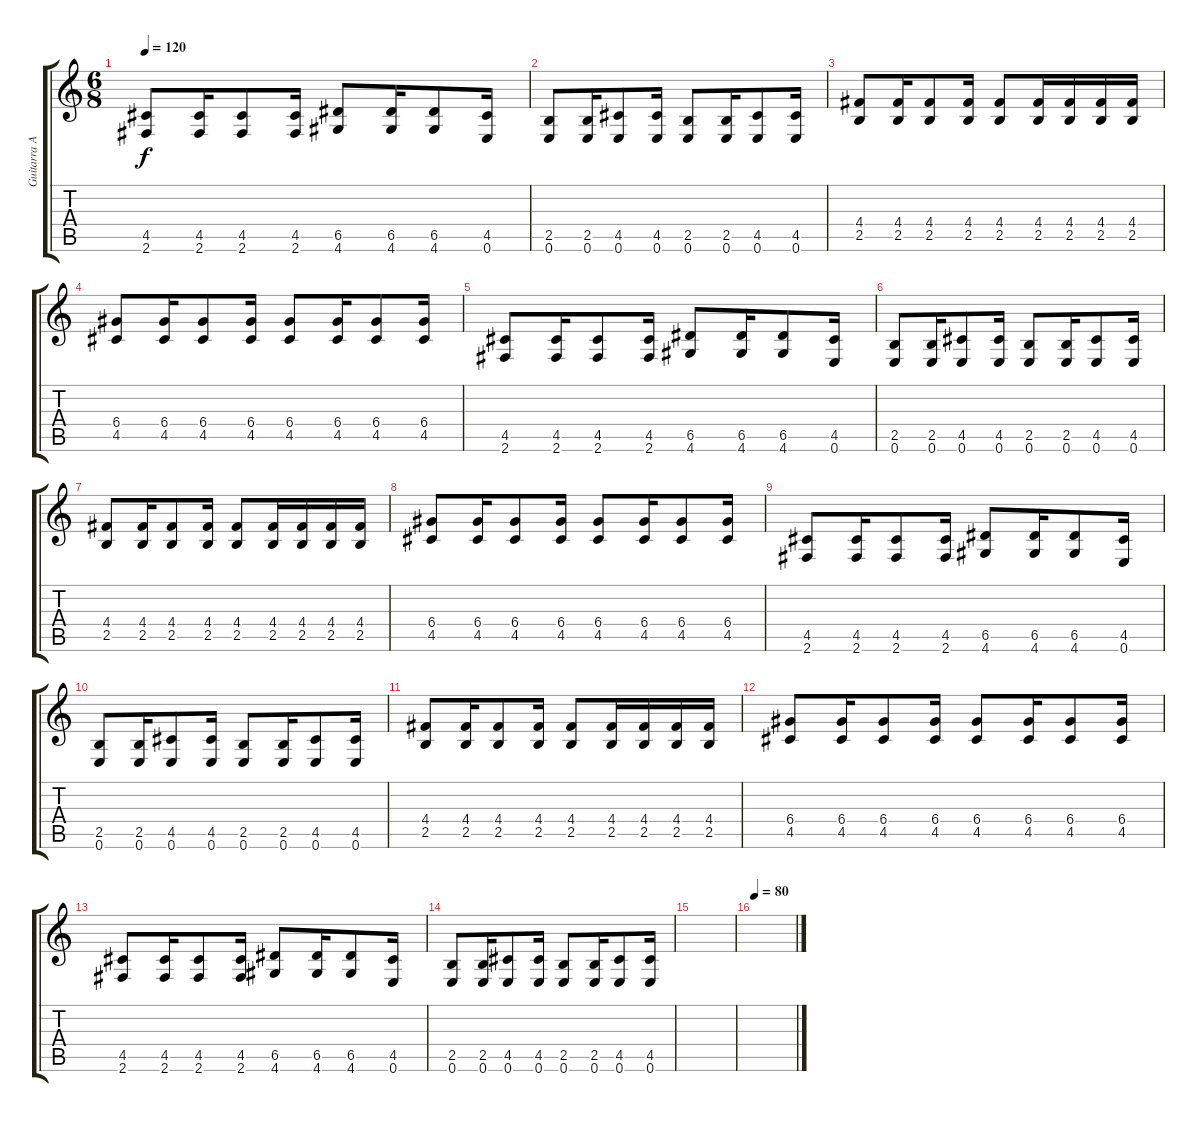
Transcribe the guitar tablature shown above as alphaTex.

\track ("Guitarra Acompañamiento" "Guitarra A") {instrument distortionguitar}
\staff {score tabs}
\tuning (E4 B3 G3 D3 A2 E2) {hide}
\ts (6 8)
\tempo 120
\clef g2
\ks c
(4.5 2.6).8{dy f} (4.5 2.6).16 (4.5 2.6).8 (4.5 2.6).16 (6.5 4.6).8 (6.5 4.6).16 (6.5 4.6).8 (4.5 0.6).16 |
(2.5 0.6).8 (2.5 0.6).16 (4.5 0.6).8 (4.5 0.6).16 (2.5 0.6).8 (2.5 0.6).16 (4.5 0.6).8 (4.5 0.6).16 |
(4.4 2.5).8 (4.4 2.5).16 (4.4 2.5).8 (4.4 2.5).16 (4.4 2.5).8 (4.4 2.5).16 (4.4 2.5).16 (4.4 2.5).16 (4.4 2.5).16 |
(6.4 4.5).8 (6.4 4.5).16 (6.4 4.5).8 (6.4 4.5).16 (6.4 4.5).8 (6.4 4.5).16 (6.4 4.5).8 (6.4 4.5).16 |
(4.5 2.6).8 (4.5 2.6).16 (4.5 2.6).8 (4.5 2.6).16 (6.5 4.6).8 (6.5 4.6).16 (6.5 4.6).8 (4.5 0.6).16 |
(2.5 0.6).8 (2.5 0.6).16 (4.5 0.6).8 (4.5 0.6).16 (2.5 0.6).8 (2.5 0.6).16 (4.5 0.6).8 (4.5 0.6).16 |
(4.4 2.5).8 (4.4 2.5).16 (4.4 2.5).8 (4.4 2.5).16 (4.4 2.5).8 (4.4 2.5).16 (4.4 2.5).16 (4.4 2.5).16 (4.4 2.5).16 |
(6.4 4.5).8 (6.4 4.5).16 (6.4 4.5).8 (6.4 4.5).16 (6.4 4.5).8 (6.4 4.5).16 (6.4 4.5).8 (6.4 4.5).16 |
(4.5 2.6).8 (4.5 2.6).16 (4.5 2.6).8 (4.5 2.6).16 (6.5 4.6).8 (6.5 4.6).16 (6.5 4.6).8 (4.5 0.6).16 |
(2.5 0.6).8 (2.5 0.6).16 (4.5 0.6).8 (4.5 0.6).16 (2.5 0.6).8 (2.5 0.6).16 (4.5 0.6).8 (4.5 0.6).16 |
(4.4 2.5).8 (4.4 2.5).16 (4.4 2.5).8 (4.4 2.5).16 (4.4 2.5).8 (4.4 2.5).16 (4.4 2.5).16 (4.4 2.5).16 (4.4 2.5).16 |
(6.4 4.5).8 (6.4 4.5).16 (6.4 4.5).8 (6.4 4.5).16 (6.4 4.5).8 (6.4 4.5).16 (6.4 4.5).8 (6.4 4.5).16 |
(4.5 2.6).8 (4.5 2.6).16 (4.5 2.6).8 (4.5 2.6).16 (6.5 4.6).8 (6.5 4.6).16 (6.5 4.6).8 (4.5 0.6).16 |
(2.5 0.6).8 (2.5 0.6).16 (4.5 0.6).8 (4.5 0.6).16 (2.5 0.6).8 (2.5 0.6).16 (4.5 0.6).8 (4.5 0.6).16 |
|
\tempo 80
